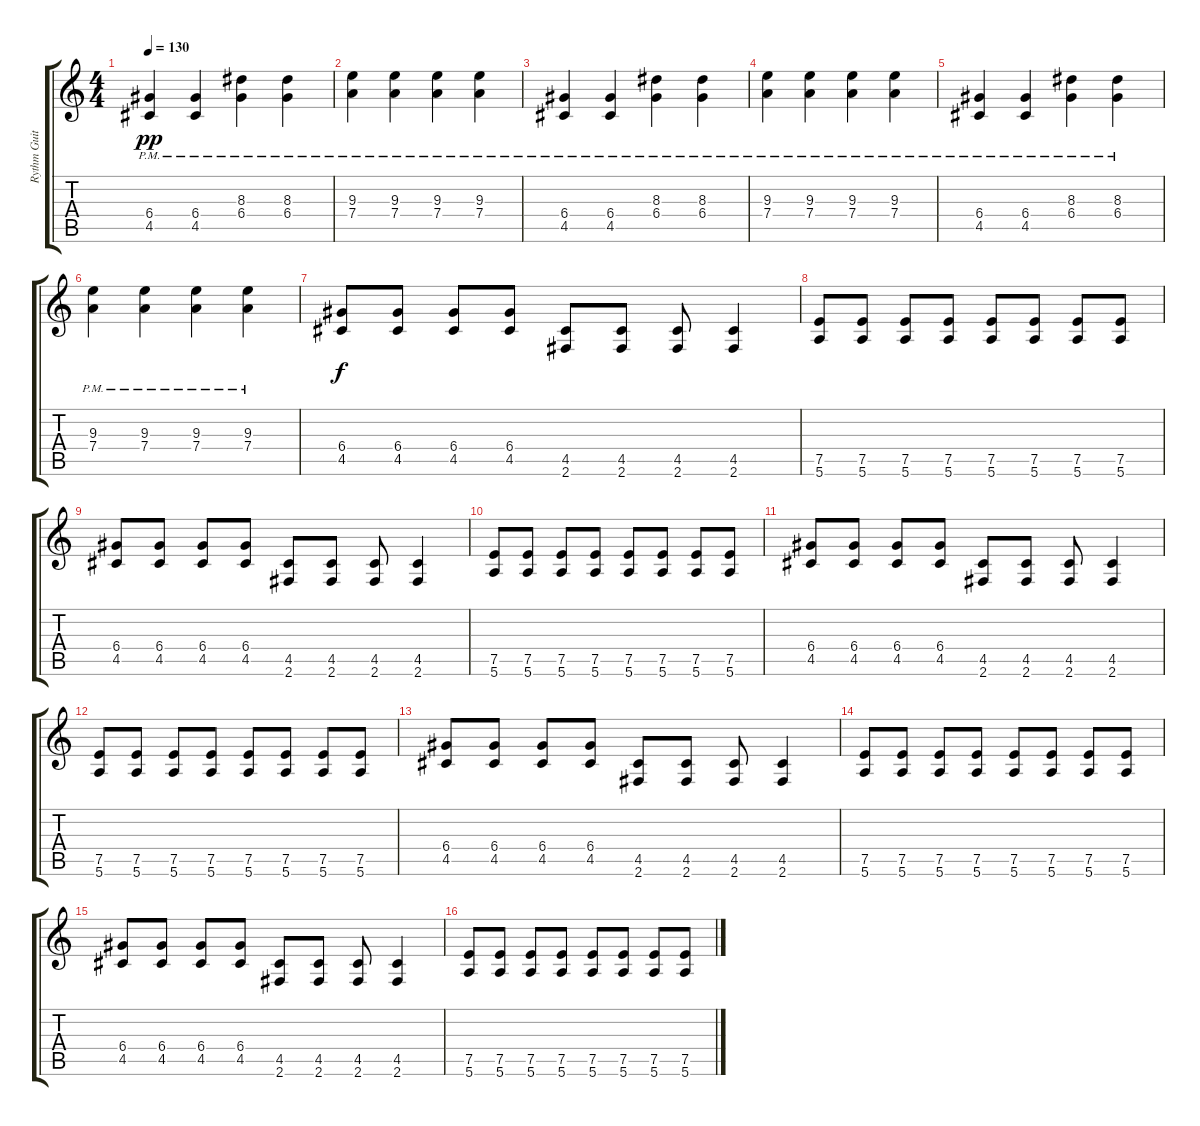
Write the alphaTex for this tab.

\track ("Rythm Guitar" "Rythm Guit") {instrument distortionguitar}
\staff {score tabs}
\tuning (E4 B3 G3 D3 A2 E2) {hide}
\ts (4 4)
\tempo 130
\clef g2
\ks c
(6.4{pm} 4.5{pm}).4{dy pp} (6.4{pm} 4.5{pm}).4 (8.3{pm} 6.4{pm}).4 (8.3{pm} 6.4{pm}).4 |
(9.3{pm} 7.4{pm}).4 (9.3{pm} 7.4{pm}).4 (9.3{pm} 7.4{pm}).4 (9.3{pm} 7.4{pm}).4 |
(6.4{pm} 4.5{pm}).4 (6.4{pm} 4.5{pm}).4 (8.3{pm} 6.4{pm}).4 (8.3{pm} 6.4{pm}).4 |
(9.3{pm} 7.4{pm}).4 (9.3{pm} 7.4{pm}).4 (9.3{pm} 7.4{pm}).4 (9.3{pm} 7.4{pm}).4 |
(6.4{pm} 4.5{pm}).4 (6.4{pm} 4.5{pm}).4 (8.3{pm} 6.4{pm}).4 (8.3{pm} 6.4{pm}).4 |
(9.3{pm} 7.4{pm}).4 (9.3{pm} 7.4{pm}).4 (9.3 7.4{pm}).4 (9.3 7.4{pm}).4 |
(6.4 4.5).8{dy f} (6.4 4.5).8 (6.4 4.5).8 (6.4 4.5).8 (4.5 2.6).8 (4.5 2.6).8 (4.5 2.6).8 (4.5 2.6).4 |
(7.5 5.6).8 (7.5 5.6).8 (7.5 5.6).8 (7.5 5.6).8 (7.5 5.6).8 (7.5 5.6).8 (7.5 5.6).8 (7.5 5.6).8 |
(6.4 4.5).8 (6.4 4.5).8 (6.4 4.5).8 (6.4 4.5).8 (4.5 2.6).8 (4.5 2.6).8 (4.5 2.6).8 (4.5 2.6).4 |
(7.5 5.6).8 (7.5 5.6).8 (7.5 5.6).8 (7.5 5.6).8 (7.5 5.6).8 (7.5 5.6).8 (7.5 5.6).8 (7.5 5.6).8 |
(6.4 4.5).8 (6.4 4.5).8 (6.4 4.5).8 (6.4 4.5).8 (4.5 2.6).8 (4.5 2.6).8 (4.5 2.6).8 (4.5 2.6).4 |
(7.5 5.6).8 (7.5 5.6).8 (7.5 5.6).8 (7.5 5.6).8 (7.5 5.6).8 (7.5 5.6).8 (7.5 5.6).8 (7.5 5.6).8 |
(6.4 4.5).8 (6.4 4.5).8 (6.4 4.5).8 (6.4 4.5).8 (4.5 2.6).8 (4.5 2.6).8 (4.5 2.6).8 (4.5 2.6).4 |
(7.5 5.6).8 (7.5 5.6).8 (7.5 5.6).8 (7.5 5.6).8 (7.5 5.6).8 (7.5 5.6).8 (7.5 5.6).8 (7.5 5.6).8 |
(6.4 4.5).8 (6.4 4.5).8 (6.4 4.5).8 (6.4 4.5).8 (4.5 2.6).8 (4.5 2.6).8 (4.5 2.6).8 (4.5 2.6).4 |
(7.5 5.6).8 (7.5 5.6).8 (7.5 5.6).8 (7.5 5.6).8 (7.5 5.6).8 (7.5 5.6).8 (7.5 5.6).8 (7.5 5.6).8
